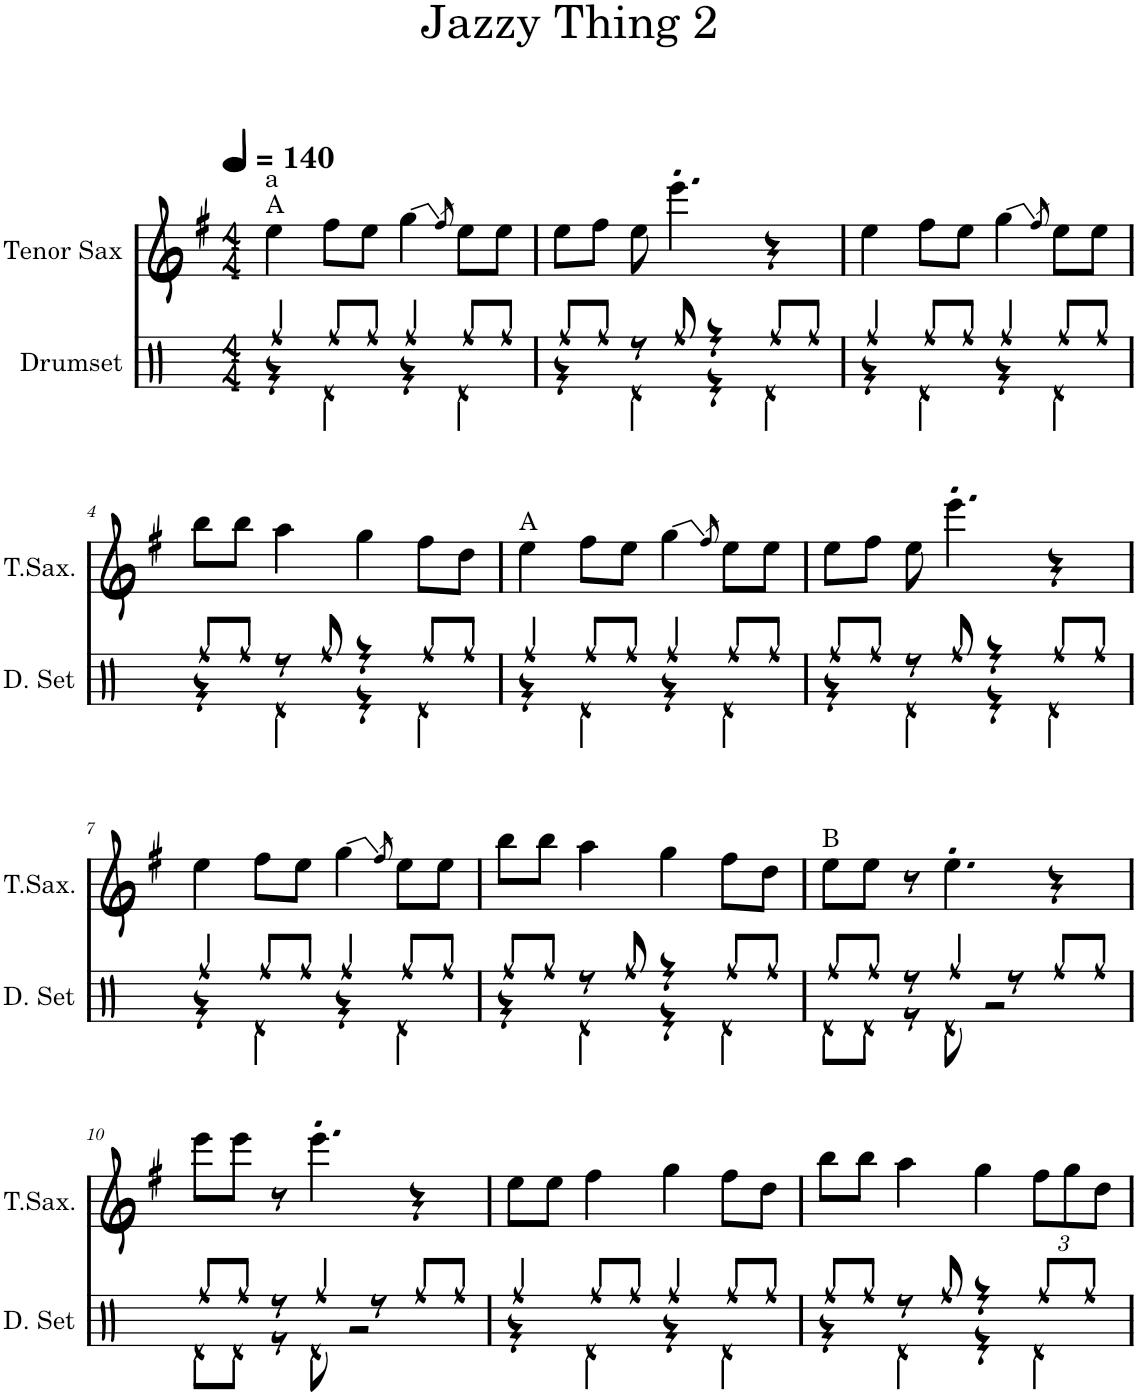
**kern	**kern
*part2	*part1
*staff2	*staff1
*I"Drumset	*I"Tenor Sax
*I'D. Set	*I'T.Sax.
*clefX	*clefG2
*	*Trd8c14
*k[]	*k[f#]
*	*e:
*M4/4	*M4/4
*MM140	*MM140
=1	=1
*^	*
!	!	!LO:TX:a:t=A
!	!	!LO:TX:a:t=a
4Rff/	4r	4ee\
8Rff/L	4Rd\	8ff#\L
8Rff/J	.	8ee\J
4Rff/	4r	4gg\
.	.	8qff#/
8Rff/L	4Rd\	8ee\L
8Rff/J	.	8ee\J
=2	=2	=2
8Rff/L	4r	8ee\L
8Rff/J	.	8ff#\J
8r	4Rd\	8ee\
8Rff/	.	4.eee'\
4r	4r	.
8Rff/L	4Rd\	4r
8Rff/J	.	.
=3	=3	=3
4Rff/	4r	4ee\
8Rff/L	4Rd\	8ff#\L
8Rff/J	.	8ee\J
4Rff/	4r	4gg\
.	.	8qff#/
8Rff/L	4Rd\	8ee\L
8Rff/J	.	8ee\J
!!LO:LB:g=z
=4	=4	=4
8Rff/L	4r	8bb\L
8Rff/J	.	8bb\J
8r	4Rd\	4aa\
8Rff/	.	.
4r	4r	4gg\
8Rff/L	4Rd\	8ff#\L
8Rff/J	.	8dd\J
=5	=5	=5
!	!	!LO:TX:a:t=A
4Rff/	4r	4ee\
8Rff/L	4Rd\	8ff#\L
8Rff/J	.	8ee\J
4Rff/	4r	4gg\
.	.	8qff#/
8Rff/L	4Rd\	8ee\L
8Rff/J	.	8ee\J
=6	=6	=6
8Rff/L	4r	8ee\L
8Rff/J	.	8ff#\J
8r	4Rd\	8ee\
8Rff/	.	4.eee'\
4r	4r	.
8Rff/L	4Rd\	4r
8Rff/J	.	.
!!LO:LB:g=z
=7	=7	=7
4Rff/	4r	4ee\
8Rff/L	4Rd\	8ff#\L
8Rff/J	.	8ee\J
4Rff/	4r	4gg\
.	.	8qff#/
8Rff/L	4Rd\	8ee\L
8Rff/J	.	8ee\J
=8	=8	=8
8Rff/L	4r	8bb\L
8Rff/J	.	8bb\J
8r	4Rd\	4aa\
8Rff/	.	.
4r	4r	4gg\
8Rff/L	4Rd\	8ff#\L
8Rff/J	.	8dd\J
=9	=9	=9
!	!	!LO:TX:a:t=B
8Rff/L	8Rd\L	8ee\L
8Rff/J	8Rd\J	8ee\J
8r	8r	8r
4Rff/	8Rd\	4.ee'\
.	2r	.
8r	.	.
8Rff/L	.	4r
8Rff/J	.	.
!!LO:LB:g=z
=10	=10	=10
8Rff/L	8Rd\L	8eee\L
8Rff/J	8Rd\J	8eee\J
8r	8r	8r
4Rff/	8Rd\	4.eee'\
.	2r	.
8r	.	.
8Rff/L	.	4r
8Rff/J	.	.
=11	=11	=11
4Rff/	4r	8ee\L
.	.	8ee\J
8Rff/L	4Rd\	4ff#\
8Rff/J	.	.
4Rff/	4r	4gg\
8Rff/L	4Rd\	8ff#\L
8Rff/J	.	8dd\J
=12	=12	=12
8Rff/L	4r	8bb\L
8Rff/J	.	8bb\J
8r	4Rd\	4aa\
8Rff/	.	.
4r	4r	4gg\
*	*	*Xbrackettup
8Rff/L	4Rd\	12ff#\L
.	.	12gg\
8Rff/J	.	.
.	.	12dd\J
*v	*v	*
=	=
*-	*-
